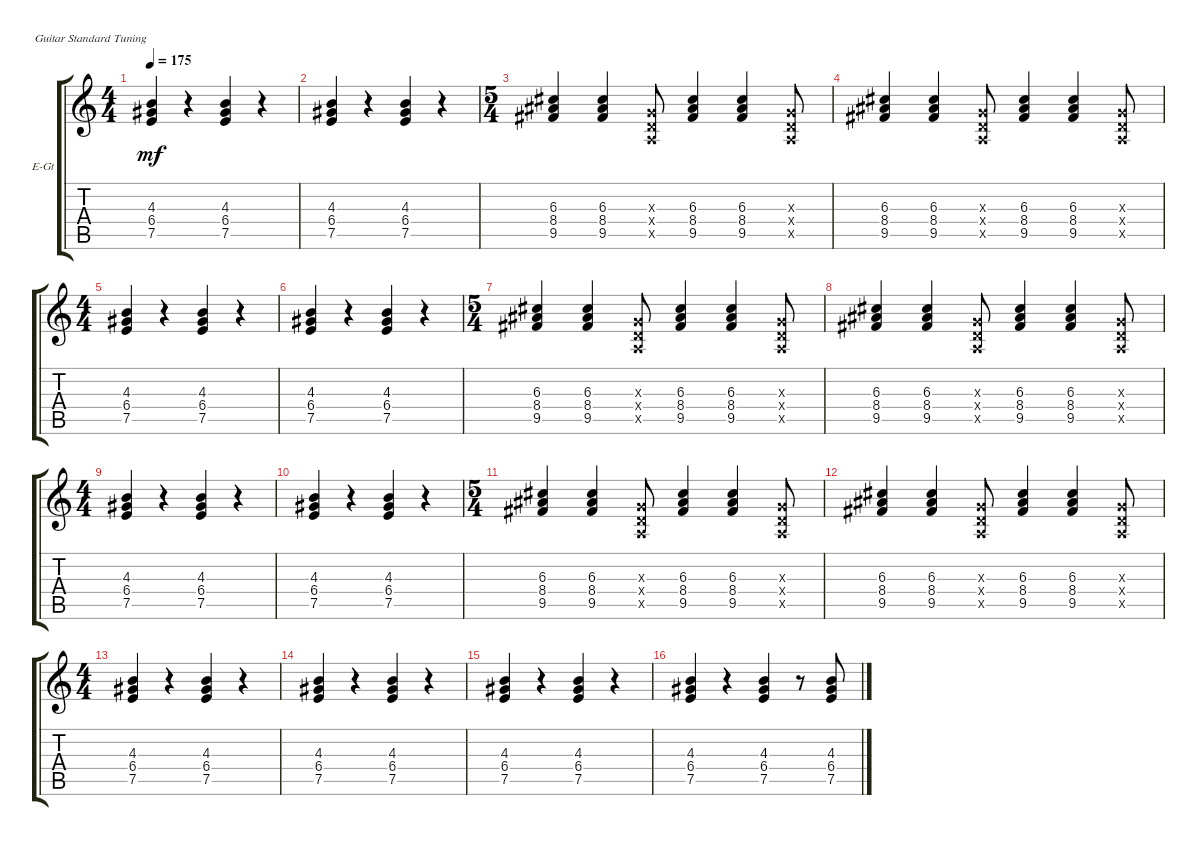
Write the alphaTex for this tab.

\defaultSystemsLayout 4
\bracketExtendMode groupsimilarinstruments
\firstSystemTrackNameOrientation horizontal
\otherSystemsTrackNameOrientation horizontal
\track ("Electric Guitar (Left)" "E-Gt") {instrument electricguitarclean}
\staff {score tabs}
\tuning (E4 B3 G3 D3 A2 E2)
\ts (4 4)
\tempo 175
\clef g2
\ks c
(7.5 6.4 4.3).4{dy mf} r.4 (7.5 6.4 4.3).4 r.4 |
(7.5 6.4 4.3).4 r.4 (7.5 6.4 4.3).4 r.4 |
\ts (5 4)
(9.5 8.4 6.3).4 (9.5 8.4 6.3).4 (0.3{x} 0.4{x} 0.5{x}).8 (9.5 8.4 6.3).4 (9.5 8.4 6.3).4 (0.3{x} 0.4{x} 0.5{x}).8 |
(9.5 8.4 6.3).4 (9.5 8.4 6.3).4 (0.3{x} 0.4{x} 0.5{x}).8 (9.5 8.4 6.3).4 (9.5 8.4 6.3).4 (0.3{x} 0.4{x} 0.5{x}).8 |
\ts (4 4)
(7.5 6.4 4.3).4 r.4 (7.5 6.4 4.3).4 r.4 |
(7.5 6.4 4.3).4 r.4 (7.5 6.4 4.3).4 r.4 |
\ts (5 4)
(9.5 8.4 6.3).4 (9.5 8.4 6.3).4 (0.3{x} 0.4{x} 0.5{x}).8 (9.5 8.4 6.3).4 (9.5 8.4 6.3).4 (0.3{x} 0.4{x} 0.5{x}).8 |
(9.5 8.4 6.3).4 (9.5 8.4 6.3).4 (0.3{x} 0.4{x} 0.5{x}).8 (9.5 8.4 6.3).4 (9.5 8.4 6.3).4 (0.3{x} 0.4{x} 0.5{x}).8 |
\ts (4 4)
(7.5 6.4 4.3).4 r.4 (7.5 6.4 4.3).4 r.4 |
(7.5 6.4 4.3).4 r.4 (7.5 6.4 4.3).4 r.4 |
\ts (5 4)
(9.5 8.4 6.3).4 (9.5 8.4 6.3).4 (0.3{x} 0.4{x} 0.5{x}).8 (9.5 8.4 6.3).4 (9.5 8.4 6.3).4 (0.3{x} 0.4{x} 0.5{x}).8 |
(9.5 8.4 6.3).4 (9.5 8.4 6.3).4 (0.3{x} 0.4{x} 0.5{x}).8 (9.5 8.4 6.3).4 (9.5 8.4 6.3).4 (0.3{x} 0.4{x} 0.5{x}).8 |
\ts (4 4)
(7.5 6.4 4.3).4 r.4 (7.5 6.4 4.3).4 r.4 |
(7.5 6.4 4.3).4 r.4 (7.5 6.4 4.3).4 r.4 |
(7.5 6.4 4.3).4 r.4 (7.5 6.4 4.3).4 r.4 |
(7.5 6.4 4.3).4 r.4 (7.5 6.4 4.3).4 r.8 (7.5{sl} 6.4{sl} 4.3{sl}).8
